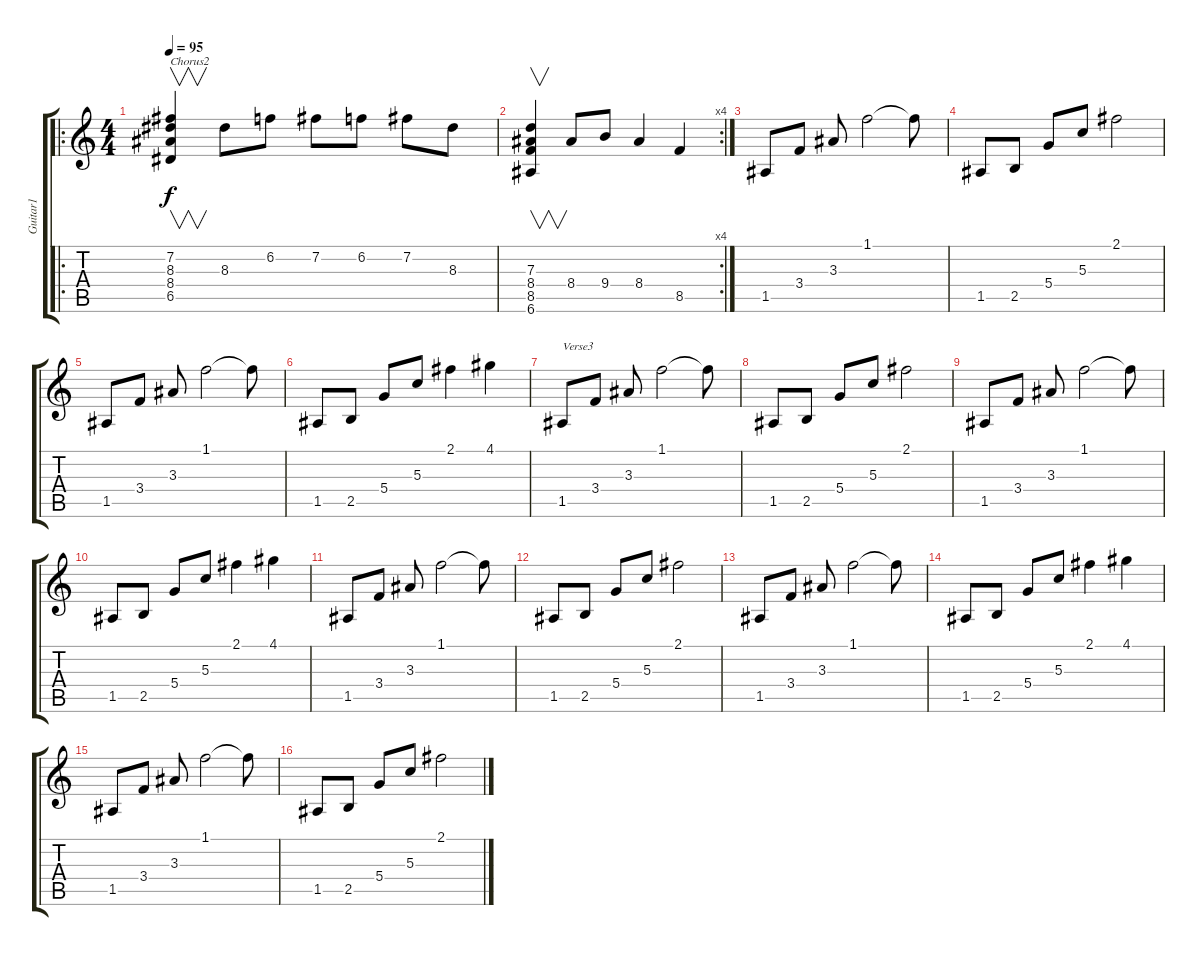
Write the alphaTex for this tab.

\track ("Guitar1" "Guitar1") {instrument electricguitarjazz}
\staff {score tabs}
\tuning (E4 B3 G3 D3 A2 E2) {hide}
\ro
\ts (4 4)
\tempo 95
\clef g2
\ks c
(7.2 8.3 8.4 6.5).4{v txt "Chorus2" dy f} 8.3.8 6.2.8 7.2.8 6.2.8 7.2.8 8.3.8 |
\rc 4
(7.3 8.4 8.5 6.6).4{v} 8.4.8 9.4.8 8.4.4 8.5.4 |
1.5.8 3.4.8 3.3.8 1.1.2 1.1{t}.8 |
1.5.8 2.5.8 5.4.8 5.3.8 2.1.2 |
1.5.8 3.4.8 3.3.8 1.1.2 1.1{t}.8 |
1.5.8 2.5.8 5.4.8 5.3.8 2.1.4 4.1.4 |
1.5.8{txt "Verse3"} 3.4.8 3.3.8 1.1.2 1.1{t}.8 |
1.5.8 2.5.8 5.4.8 5.3.8 2.1.2 |
1.5.8 3.4.8 3.3.8 1.1.2 1.1{t}.8 |
1.5.8 2.5.8 5.4.8 5.3.8 2.1.4 4.1.4 |
1.5.8 3.4.8 3.3.8 1.1.2 1.1{t}.8 |
1.5.8 2.5.8 5.4.8 5.3.8 2.1.2 |
1.5.8 3.4.8 3.3.8 1.1.2 1.1{t}.8 |
1.5.8 2.5.8 5.4.8 5.3.8 2.1.4 4.1.4 |
1.5.8 3.4.8 3.3.8 1.1.2 1.1{t}.8 |
1.5.8 2.5.8 5.4.8 5.3.8 2.1.2
